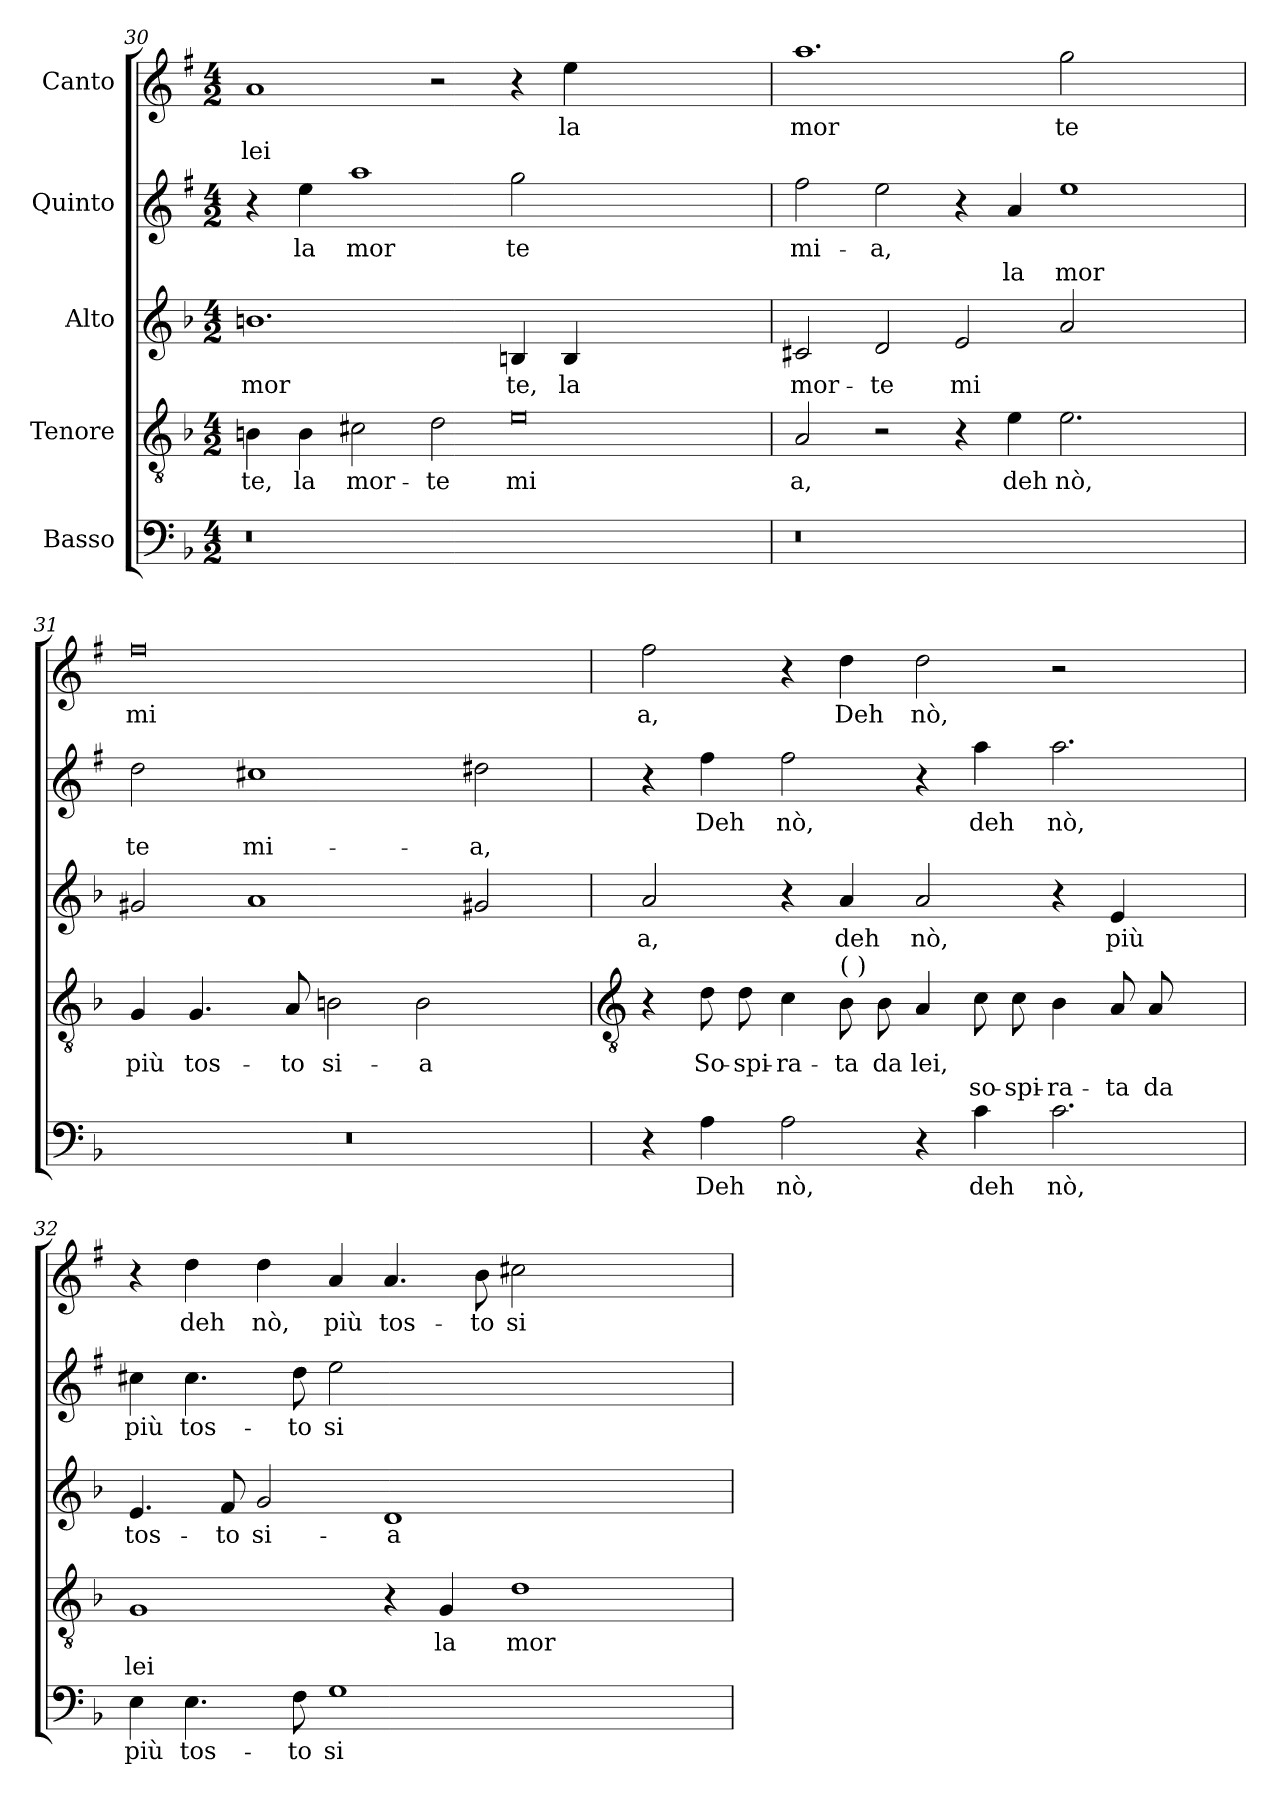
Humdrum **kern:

**kern	**text	**kern	**text	**text	**kern	**text	**kern	**text	**text	**kern	**text	**text
*part5	*part5	*part4	*part4	*part4	*part3	*part3	*part2	*part2	*part2	*part1	*part1	*part1
*staff5	*staff5	*staff4	*staff4	*staff4	*staff3	*staff3	*staff2	*staff2	*staff2	*staff1	*staff1	*staff1
*I"Basso	*	*I"Tenore	*	*	*I"Alto	*	*I"Quinto	*	*	*I"Canto	*	*
!!LO:LB:g=z
*clefF4	*	*clefGv2	*	*	*clefG2	*	*clefG2	*	*	*clefG2	*	*
*	*	*	*	*	*	*	*ITrd1c2	*	*	*ITrd1c2	*	*
*k[b-]	*	*k[b-]	*	*	*k[b-]	*	*k[b-]	*	*	*k[b-]	*	*
*F:	*	*F:	*	*	*F:	*	*F:	*	*	*F:	*	*
*M4/2	*	*M4/2	*	*	*M4/2	*	*M4/2	*	*	*M4/2	*	*
=30	=30	=30	=30	=30	=30	=30	=30	=30	=30	=30	=30	=30
!	!	!	!LO:LY:b	!	!	!LO:LY:b	!	!	!	!	!	!LO:LY:b
0r	.	4Bn	te,	.	1.bn	mor	4r	.	.	1g	.	lei
!	!	!	!LO:LY:b	!	!	!	!	!LO:LY:b	!	!	!	!
.	.	4B	la	.	.	.	4dd	la	.	.	.	.
!	!	!	!LO:LY:b	!	!	!	!	!LO:LY:b	!	!	!	!
.	.	2c#X	mor-	.	.	.	1gg	mor	.	.	.	.
!	!	!	!LO:LY:b	!	!	!	!	!	!	!	!	!
.	.	2d	-te	.	.	.	.	.	.	2r	.	.
!	!	!	!LO:LY:b	!	!	!LO:LY:b	!	!LO:LY:b	!	!	!	!
.	.	0e	mi	.	4Bn	te,	2ff	te	.	4r	.	.
!	!	!	!	!	!	!LO:LY:b	!	!	!	!	!LO:LY:b	!
.	.	.	.	.	4B	la	.	.	.	4dd	la	.
1.ryy	.	.	.	.	1.ryy	.	1.ryy	.	.	1.ryy	.	.
=30A	=30A	=30A	=30A	=30A	=30A	=30A	=30A	=30A	=30A	=30A	=30A	=30A
!	!	!	!LO:LY:b	!	!	!LO:LY:b	!	!LO:LY:b	!	!	!LO:LY:b	!
0r	.	2A	a,	.	2c#X	mor-	2ee	mi-	.	1.gg	mor	.
!	!	!	!	!	!	!LO:LY:b	!	!LO:LY:b	!	!	!	!
.	.	2r	.	.	2d	-te	2dd	-a,	.	.	.	.
!	!	!	!	!	!	!LO:LY:b	!	!	!	!	!	!
.	.	4r	.	.	2e	mi	4r	.	.	.	.	.
!	!	!	!LO:LY:b	!	!	!	!	!	!LO:LY:b	!	!	!
.	.	4e	deh	.	.	.	4g	.	la	.	.	.
!	!	!	!LO:LY:b	!	!	!	!	!	!LO:LY:b	!	!LO:LY:b	!
.	.	2.e	nò,	.	2a	.	1dd	.	mor	2ff	te	.
2ryy	.	.	.	.	2ryy	.	.	.	.	2ryy	.	.
.	.	4ryy	.	.	.	.	.	.	.	.	.	.
=31A	=31A	=31A	=31A	=31A	=31A	=31A	=31A	=31A	=31A	=31A	=31A	=31A
!	!	!	!LO:LY:b	!	!	!	!	!	!LO:LY:b	!	!LO:LY:b	!
0r	.	4G	più	.	2g#X	.	2cc	.	te	0ee	mi	.
!	!	!	!LO:LY:b	!	!	!	!	!	!	!	!	!
.	.	4.G	tos-	.	.	.	.	.	.	.	.	.
!	!	!	!	!	!	!	!	!	!LO:LY:b	!	!	!
.	.	.	.	.	1a	.	1bn	.	mi-	.	.	.
!	!	!	!LO:LY:b	!	!	!	!	!	!	!	!	!
.	.	8A	-to	.	.	.	.	.	.	.	.	.
!	!	!	!LO:LY:b	!	!	!	!	!	!	!	!	!
.	.	2Bn	si-	.	.	.	.	.	.	.	.	.
!	!	!	!LO:LY:b	!	!	!	!	!	!	!	!	!
.	.	2B	-a	.	.	.	.	.	.	.	.	.
!	!	!	!	!	!	!	!	!	!LO:LY:b	!	!	!
.	.	.	.	.	2g#X	.	2cc#X	.	-a,	.	.	.
.	.	4ryy	.	.	.	.	.	.	.	.	.	.
!!LO:LB:g=z
=32A	=32A	=32A	=32A	=32A	=32A	=32A	=32A	=32A	=32A	=32A	=32A	=32A
*	*	*clefGv2	*	*	*	*	*	*	*	*	*	*
!	!	!	!	!	!	!LO:LY:b	!	!	!	!	!LO:LY:b	!
4r	.	4r	.	.	2a	a,	4r	.	.	2ee	a,	.
!	!LO:LY:b	!	!LO:LY:b	!	!	!	!	!LO:LY:b	!	!	!	!
4A	Deh	8d	So-	.	.	.	4ee	Deh	.	.	.	.
!	!	!	!LO:LY:b	!	!	!	!	!	!	!	!	!
.	.	8d	-spi-	.	.	.	.	.	.	.	.	.
!	!LO:LY:b	!	!LO:LY:b	!	!	!	!	!LO:LY:b	!	!	!	!
2A	nò,	4c	-ra-	.	4r	.	2ee	nò,	.	4r	.	.
!	!	!LO:TX:a:t=(  )	!	!	!	!	!	!	!	!	!	!
!	!	!	!LO:LY:b	!	!	!LO:LY:b	!	!	!	!	!LO:LY:b	!
.	.	8B-	-ta	.	4a	deh	.	.	.	4cc	Deh	.
!	!	!	!LO:LY:b	!	!	!	!	!	!	!	!	!
.	.	8B-	da	.	.	.	.	.	.	.	.	.
!	!	!	!LO:LY:b	!	!	!LO:LY:b	!	!	!	!	!LO:LY:b	!
4r	.	4A	lei,	.	2a	nò,	4r	.	.	2cc	nò,	.
!	!LO:LY:b	!	!	!LO:LY:b	!	!	!	!LO:LY:b	!	!	!	!
4c	deh	8c	.	so-	.	.	4gg	deh	.	.	.	.
!	!	!	!	!LO:LY:b	!	!	!	!	!	!	!	!
.	.	8c	.	-spi-	.	.	.	.	.	.	.	.
!	!LO:LY:b	!	!	!LO:LY:b	!	!	!	!LO:LY:b	!	!	!	!
2.c	nò,	4B-	.	-ra-	4r	.	2.gg	nò,	.	2r	.	.
!	!	!	!	!LO:LY:b	!	!LO:LY:b	!	!	!	!	!	!
.	.	8A	.	-ta	4e	più	.	.	.	.	.	.
!	!	!	!	!LO:LY:b	!	!	!	!	!	!	!	!
.	.	8A	.	da	.	.	.	.	.	.	.	.
.	.	4ryy	.	.	4ryy	.	.	.	.	4ryy	.	.
=32B	=32B	=32B	=32B	=32B	=32B	=32B	=32B	=32B	=32B	=32B	=32B	=32B
!	!LO:LY:b	!	!	!LO:LY:b	!	!LO:LY:b	!	!LO:LY:b	!	!	!	!
4E	più	1G	.	lei	4.e	tos-	4bn	più	.	4r	.	.
!	!LO:LY:b	!	!	!	!	!	!	!LO:LY:b	!	!	!LO:LY:b	!
4.E	tos-	.	.	.	.	.	4.b	tos-	.	4cc	deh	.
!	!	!	!	!	!	!LO:LY:b	!	!	!	!	!	!
.	.	.	.	.	8f	-to	.	.	.	.	.	.
!	!	!	!	!	!	!LO:LY:b	!	!	!	!	!LO:LY:b	!
.	.	.	.	.	2g	si-	.	.	.	4cc	nò,	.
!	!LO:LY:b	!	!	!	!	!	!	!LO:LY:b	!	!	!	!
8F	-to	.	.	.	.	.	8cc	-to	.	.	.	.
!	!LO:LY:b	!	!	!	!	!	!	!LO:LY:b	!	!	!LO:LY:b	!
1G	si	.	.	.	.	.	2dd	si-	.	4g	più	.
!	!	!	!	!	!	!LO:LY:b	!	!	!	!	!LO:LY:b	!
.	.	4r	.	.	1d	-a	.	.	.	4.g	tos-	.
!	!	!	!LO:LY:b	!	!	!	!	!	!	!	!	!
.	.	4G	la	.	.	.	1ryy	.	.	.	.	.
!	!	!	!	!	!	!	!	!	!	!	!LO:LY:b	!
.	.	.	.	.	.	.	.	.	.	8a	-to	.
!	!	!	!LO:LY:b	!	!	!	!	!	!	!	!LO:LY:b	!
.	.	1d	mor	.	.	.	.	.	.	2bn	si-	.
2.ryy	.	.	.	.	.	.	.	.	.	.	.	.
.	.	.	.	.	2ryy	.	.	.	.	2ryy	.	.
.	.	.	.	.	.	.	4ryy	.	.	.	.	.
=	=	=	=	=	=	=	=	=	=	=	=	=
*-	*-	*-	*-	*-	*-	*-	*-	*-	*-	*-	*-	*-
